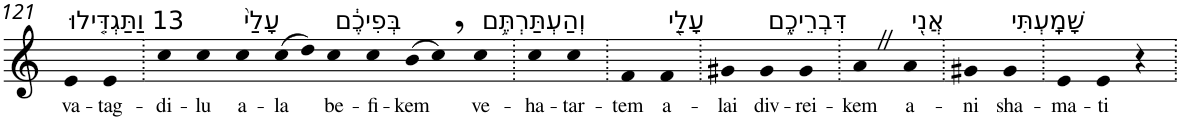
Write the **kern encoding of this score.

**kern	**text
*part1	*part1
*staff1	*staff1
*I"Piano	*
*I'Pno	*
!!LO:PB:g=z
*clefG2	*
*k[]	*
=121	=121
!LO:TX:a:t=13 וַתַּגְדִּ֤ילוּ	!
!	!LO:LY:b
4e	va-
!	!LO:LY:b
4e	-tag-
=122.	=122.
!	!LO:LY:b
4cc	-di-
!	!LO:LY:b
4cc	-lu
!LO:TX:a:t=עָלַי֙	!
!	!LO:LY:b
4cc	a-
!	!LO:LY:b
(>8cc	-la
8dd)	.
!LO:TX:a:t=בְּפִיכֶ֔ם	!
!	!LO:LY:b
4cc	be-
!	!LO:LY:b
4cc	-fi-
!	!LO:LY:b
(>8b	-kem
8cc,)	.
!LO:TX:a:t=וְהַעְתַּרְתֶּ֥ם	!
!	!LO:LY:b
4cc	ve-
=123.	=123.
!	!LO:LY:b
4cc	-ha-
!	!LO:LY:b
4cc	-tar-
=124.	=124.
!	!LO:LY:b
4f	-tem
!LO:TX:a:t=עָלַ֖י	!
!	!LO:LY:b
4f	a-
=125.	=125.
!	!LO:LY:b
4g#X	-lai
!LO:TX:a:t=דִּבְרֵיכֶ֑ם	!
!	!LO:LY:b
4g#	div-
!	!LO:LY:b
4g#	-rei-
=126.	=126.
!	!LO:LY:b
4aZ	-kem
!LO:TX:a:t=אֲנִ֖י	!
!	!LO:LY:b
4a	a-
=127.	=127.
!	!LO:LY:b
4g#X	-ni
!LO:TX:a:t=שָׁמָֽעְתִּי	!
!	!LO:LY:b
4g#	sha-
=128.	=128.
!	!LO:LY:b
4e	-ma-
!	!LO:LY:b
4e	-ti
4r	.
=.	=.
*-	*-
